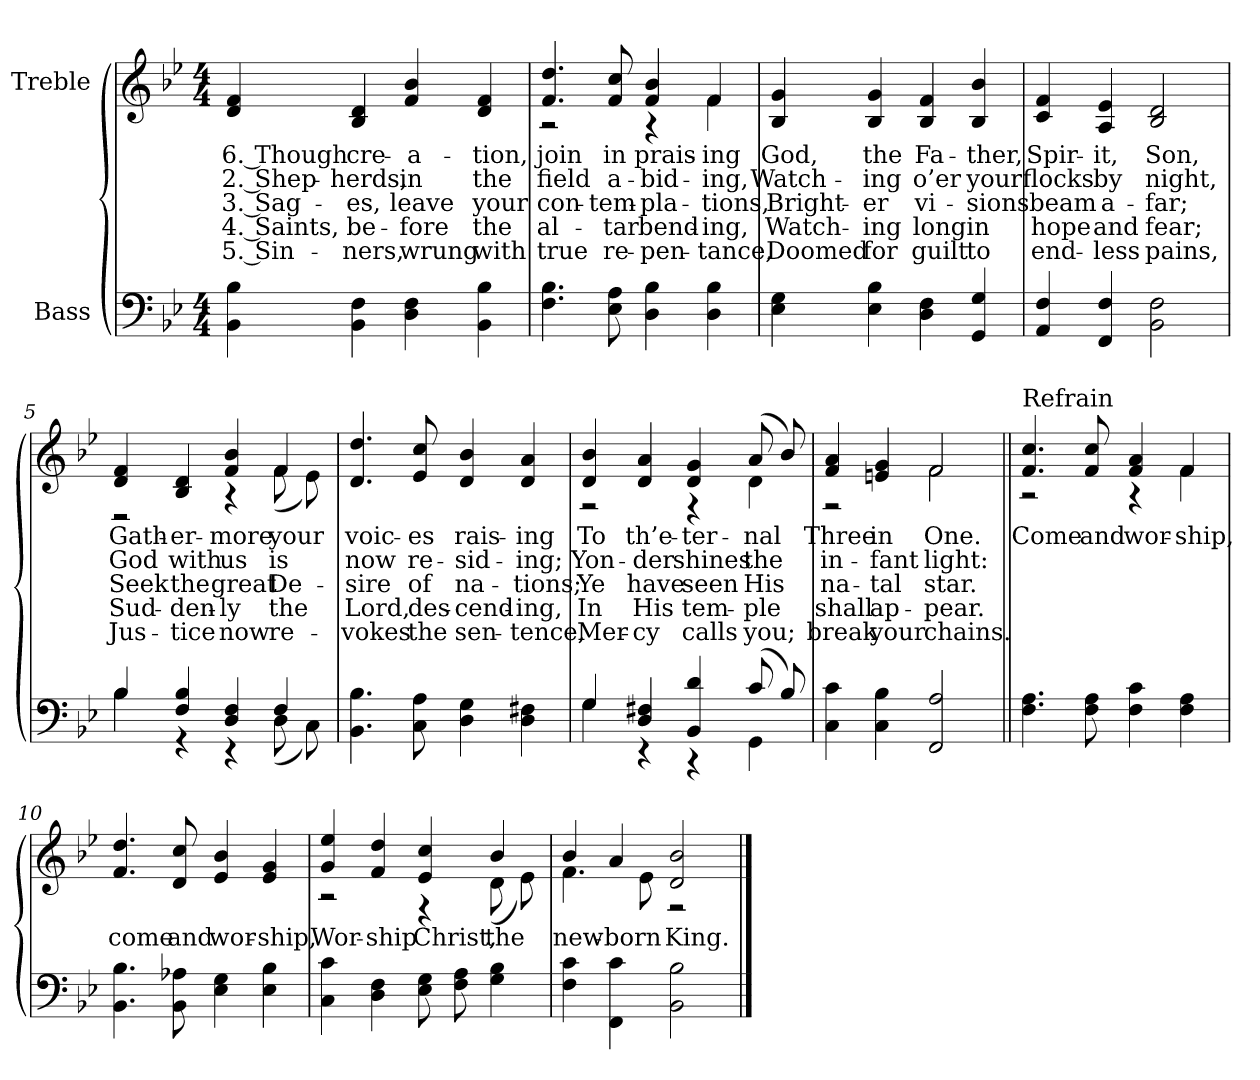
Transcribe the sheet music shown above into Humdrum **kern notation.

**kern	**kern	**text	**text	**text	**text	**text
*part2	*part1	*part1	*part1	*part1	*part1	*part1
*staff2	*staff1	*staff1	*staff1	*staff1	*staff1	*staff1
*I"Bass	*I"Treble	*	*	*	*	*
*clefF4	*clefG2	*	*	*	*	*
*k[b-e-]	*k[b-e-]	*	*	*	*	*
*B-:	*B-:	*	*	*	*	*
*M4/4	*M4/4	*	*	*	*	*
*MM100	*MM100	*	*	*	*	*
=1	=1	=1	=1	=1	=1	=1
4BB- 4B-	4d 4f	-6. Though	-2. Shep-	-3. Sag-	-4. Saints,	-5. Sin-
4BB- 4F	4B- 4d	-cre-	-herds,	-es,	-be-	-ners,
4D 4F	4f 4b-	-a-	-in	-leave	-fore	-wrung
4BB- 4B-	4d 4f	-tion,	-the	-your	-the	-with
=2	=2	=2	=2	=2	=2	=2
*	*^	*	*	*	*	*
4.F 4.B-	4.f 4.dd	2r	-join	-field	-con-	-al-	-true
8E- 8A	8f 8cc	.	-in	-a-	-tem-	-tar	-re-
4D 4B-	4f 4b-	4r	-prais-	-bid-	-pla-	-bend-	-pen-
4D 4B-	4f	4f	-ing	-ing,	-tions,	-ing,	-tance,
*	*v	*v	*	*	*	*	*
=3	=3	=3	=3	=3	=3	=3
4E- 4G	4B- 4g	-God,	-Watch-	-Bright-	-Watch-	-Doomed
4E- 4B-	4B- 4g	-the	-ing	-er	-ing	-for
4D 4F	4B- 4f	-Fa-	-o’er	-vi-	-long	-guilt
4GG 4G	4B- 4b-	-ther,	-your	-sions	-in	-to
=4	=4	=4	=4	=4	=4	=4
4AA 4F	4c 4f	-Spir-	-flocks	-beam	-hope	-end-
4FF 4F	4A 4e-	-it,	-by	-a-	-and	-less
2BB- 2F	2B- 2d	-Son,	-night,	-far;	-fear;	-pains,
=5	=5	=5	=5	=5	=5	=5
*^	*^	*	*	*	*	*
4B-	4B-	4d 4f	2r	-Gath-	-God	-Seek	-Sud-	-Jus-
4F 4B-	4r	4B- 4d	.	-er-	-with	-the	-den-	-tice
4D 4F	4r	4f 4b-	4r	-more	-us	-great	-ly	-now
4F	(8DL	4f	(8fL	-your	-is	-De-	-the	-re-
.	8C)	.	8e-)	.	.	.	.	.
*v	*v	*	*	*	*	*	*	*
*	*v	*v	*	*	*	*	*
=6	=6	=6	=6	=6	=6	=6
4.BB- 4.B-	4.d 4.dd	-voic-	-now	-sire	-Lord,	-vokes
8C 8A	8e- 8cc	-es	-re-	-of	-des-	-the
4D 4G	4d 4b-	-rais-	-sid-	-na-	-cend-	-sen-
4D 4F#	4d 4a	-ing	-ing;	-tions;	-ing,	-tence,
=7	=7	=7	=7	=7	=7	=7
*^	*^	*	*	*	*	*
4G	4G	4d 4b-	2r	-To	-Yon-	-Ye	-In	-Mer-
4D 4F#	4r	4d 4a	.	-th’e-	-der	-have	-His	-cy
4BB- 4d	4r	4d 4g	4r	-ter-	-shines	-seen	-tem-	-calls
(8cL	4GG	(8aL	4d	-nal	-the	-His	-ple	-you;
8B-)	.	8b-)	.	.	.	.	.	.
*v	*v	*	*	*	*	*	*	*
=8	=8	=8	=8	=8	=8	=8	=8
4C 4c	4f 4a	2r	-Three	-in-	-na-	-shall	-break
4C 4B-	4e 4g	.	-in	-fant	-tal	-ap-	-your
2FF 2A	2f	2f	-One.	-light:	-star.	-pear.	-chains.
=9||	=9||	=9||	=9||	=9||	=9||	=9||	=9||
!	!LO:TX:a:t=Refrain	!	!	!	!	!	!
4.F 4.A	4.f 4.cc	2r	-Come	.	.	.	.
8F 8A	8f 8cc	.	-and	.	.	.	.
4F 4c	4f 4a	4r	-wor-	.	.	.	.
4F 4A	4f	4f	-ship,	.	.	.	.
*	*v	*v	*	*	*	*	*
=10	=10	=10	=10	=10	=10	=10
4.BB- 4.B-	4.f 4.dd	-come	.	.	.	.
8BB- 8A-	8d 8cc	-and	.	.	.	.
4E- 4G	4e- 4b-	-wor-	.	.	.	.
4E- 4B-	4e- 4g	-ship,	.	.	.	.
=11	=11	=11	=11	=11	=11	=11
*	*^	*	*	*	*	*
4C 4c	4g 4ee-	2r	-Wor-	.	.	.	.
4D 4F	4f 4dd	.	-ship	.	.	.	.
8E- 8GL	4e- 4cc	4r	-Christ,	.	.	.	.
8F 8A	.	.	.	.	.	.	.
4G 4B-	4b-	(8dL	-the	.	.	.	.
.	.	8e-)	.	.	.	.	.
=12	=12	=12	=12	=12	=12	=12	=12
4F 4c	4b-	4.f	-new-	.	.	.	.
4FF 4c	4a	.	-born	.	.	.	.
.	.	8e-	.	.	.	.	.
2BB- 2B-	2d 2b-	2r	-King.	.	.	.	.
*	*v	*v	*	*	*	*	*
==	==	==	==	==	==	==
*-	*-	*-	*-	*-	*-	*-
